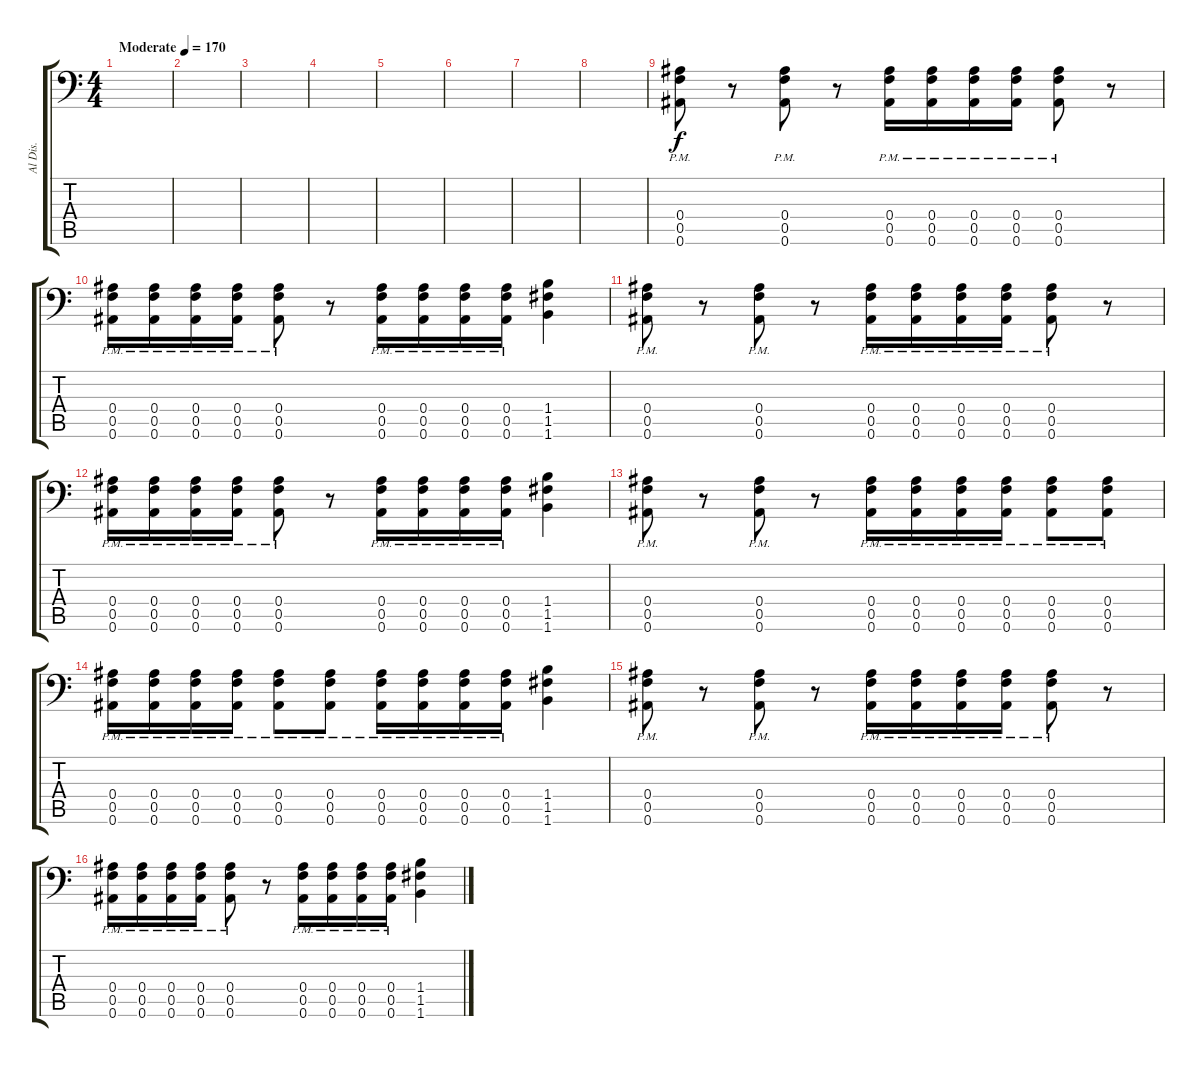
\track ("Al Dis." "Al Dis.") {instrument distortionguitar}
\staff {score tabs}
\tuning (C4 G3 Eb3 Bb2 F2 Bb1) {hide}
\ts (4 4)
\tempo (170 "Moderate")
\clef f4
\ks c
|
|
|
|
|
|
|
|
(0.4{pm} 0.5{pm} 0.6{pm}).8 r.8 (0.4{pm} 0.5{pm} 0.6{pm}).8 r.8 (0.4{pm} 0.5{pm} 0.6{pm}).16 (0.4{pm} 0.5{pm} 0.6{pm}).16 (0.4{pm} 0.5{pm} 0.6{pm}).16 (0.4{pm} 0.5{pm} 0.6{pm}).16 (0.4{pm} 0.5{pm} 0.6{pm}).8 r.8 |
(0.4{pm} 0.5{pm} 0.6{pm}).16 (0.4{pm} 0.5{pm} 0.6{pm}).16 (0.4{pm} 0.5{pm} 0.6{pm}).16 (0.4{pm} 0.5{pm} 0.6{pm}).16 (0.4{pm} 0.5{pm} 0.6{pm}).8 r.8 (0.4{pm} 0.5{pm} 0.6{pm}).16 (0.4{pm} 0.5{pm} 0.6{pm}).16 (0.4{pm} 0.5{pm} 0.6{pm}).16 (0.4{pm} 0.5{pm} 0.6{pm}).16 (1.4 1.5 1.6).4 |
(0.4{pm} 0.5{pm} 0.6{pm}).8 r.8 (0.4{pm} 0.5{pm} 0.6{pm}).8 r.8 (0.4{pm} 0.5{pm} 0.6{pm}).16 (0.4{pm} 0.5{pm} 0.6{pm}).16 (0.4{pm} 0.5{pm} 0.6{pm}).16 (0.4{pm} 0.5{pm} 0.6{pm}).16 (0.4{pm} 0.5{pm} 0.6{pm}).8 r.8 |
(0.4{pm} 0.5{pm} 0.6{pm}).16 (0.4{pm} 0.5{pm} 0.6{pm}).16 (0.4{pm} 0.5{pm} 0.6{pm}).16 (0.4{pm} 0.5{pm} 0.6{pm}).16 (0.4{pm} 0.5{pm} 0.6{pm}).8 r.8 (0.4{pm} 0.5{pm} 0.6{pm}).16 (0.4{pm} 0.5{pm} 0.6{pm}).16 (0.4{pm} 0.5{pm} 0.6{pm}).16 (0.4{pm} 0.5{pm} 0.6{pm}).16 (1.4 1.5 1.6).4 |
(0.4{pm} 0.5{pm} 0.6{pm}).8 r.8 (0.4{pm} 0.5{pm} 0.6{pm}).8 r.8 (0.4{pm} 0.5{pm} 0.6{pm}).16 (0.4{pm} 0.5{pm} 0.6{pm}).16 (0.4{pm} 0.5{pm} 0.6{pm}).16 (0.4{pm} 0.5{pm} 0.6{pm}).16 (0.4{pm} 0.5{pm} 0.6{pm}).8 (0.4{pm} 0.5{pm} 0.6{pm}).8 |
(0.4{pm} 0.5{pm} 0.6{pm}).16 (0.4{pm} 0.5{pm} 0.6{pm}).16 (0.4{pm} 0.5{pm} 0.6{pm}).16 (0.4{pm} 0.5{pm} 0.6{pm}).16 (0.4{pm} 0.5{pm} 0.6{pm}).8 (0.4{pm} 0.5{pm} 0.6{pm}).8 (0.4{pm} 0.5{pm} 0.6{pm}).16 (0.4{pm} 0.5{pm} 0.6{pm}).16 (0.4{pm} 0.5{pm} 0.6{pm}).16 (0.4{pm} 0.5{pm} 0.6{pm}).16 (1.4 1.5 1.6).4 |
(0.4{pm} 0.5{pm} 0.6{pm}).8 r.8 (0.4{pm} 0.5{pm} 0.6{pm}).8 r.8 (0.4{pm} 0.5{pm} 0.6{pm}).16 (0.4{pm} 0.5{pm} 0.6{pm}).16 (0.4{pm} 0.5{pm} 0.6{pm}).16 (0.4{pm} 0.5{pm} 0.6{pm}).16 (0.4{pm} 0.5{pm} 0.6{pm}).8 r.8 |
(0.4{pm} 0.5{pm} 0.6{pm}).16 (0.4{pm} 0.5{pm} 0.6{pm}).16 (0.4{pm} 0.5{pm} 0.6{pm}).16 (0.4{pm} 0.5{pm} 0.6{pm}).16 (0.4{pm} 0.5{pm} 0.6{pm}).8 r.8 (0.4{pm} 0.5{pm} 0.6{pm}).16 (0.4{pm} 0.5{pm} 0.6{pm}).16 (0.4{pm} 0.5{pm} 0.6{pm}).16 (0.4{pm} 0.5{pm} 0.6{pm}).16 (1.4 1.5 1.6).4
